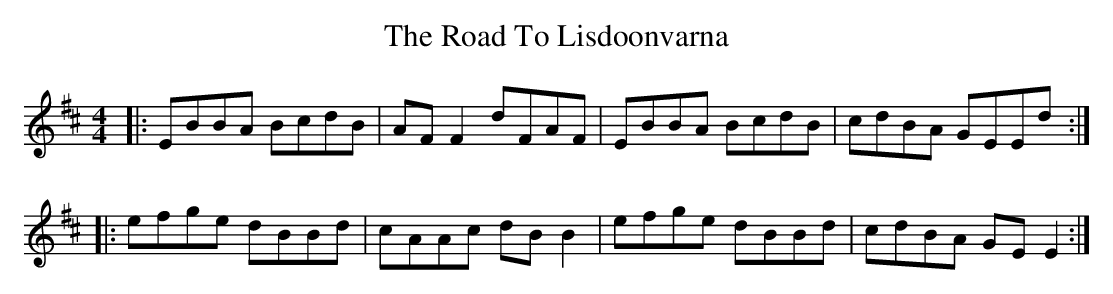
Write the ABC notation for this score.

X:1
T: The Road To Lisdoonvarna
M: 4/4
L: 1/8
K: Edor
|:EBBA BcdB|AFF2 dFAF|EBBA BcdB|cdBA GEEd:|
|:efge dBBd|cAAc dBB2|efge dBBd|cdBA GEE2:|
